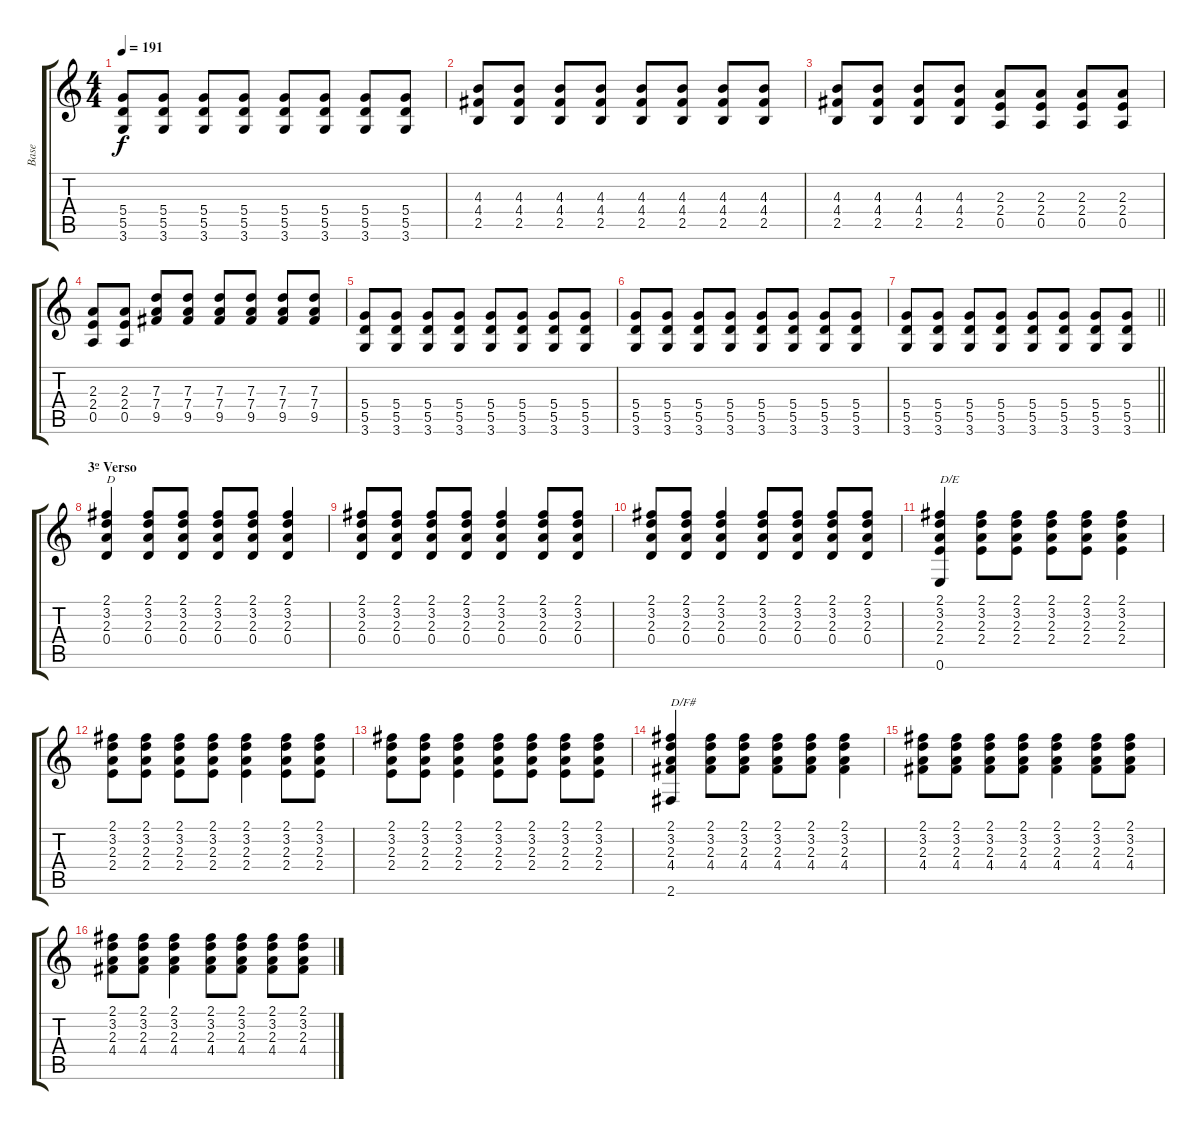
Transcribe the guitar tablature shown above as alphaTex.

\track ("Base" "Base") {instrument overdrivenguitar}
\staff {score tabs}
\tuning (E4 B3 G3 D3 A2 E2) {hide}
\ts (4 4)
\tempo 191
\clef g2
\ks c
(5.4 5.5 3.6).8{dy f} (5.4 5.5 3.6).8 (5.4 5.5 3.6).8 (5.4 5.5 3.6).8 (5.4 5.5 3.6).8 (5.4 5.5 3.6).8 (5.4 5.5 3.6).8 (5.4 5.5 3.6).8 |
(4.3 4.4 2.5).8 (4.3 4.4 2.5).8 (4.3 4.4 2.5).8 (4.3 4.4 2.5).8 (4.3 4.4 2.5).8 (4.3 4.4 2.5).8 (4.3 4.4 2.5).8 (4.3 4.4 2.5).8 |
(4.3 4.4 2.5).8 (4.3 4.4 2.5).8 (4.3 4.4 2.5).8 (4.3 4.4 2.5).8 (2.3 2.4 0.5).8 (2.3 2.4 0.5).8 (2.3 2.4 0.5).8 (2.3 2.4 0.5).8 |
(2.3 2.4 0.5).8 (2.3 2.4 0.5).8 (7.3 7.4 9.5).8 (7.3 7.4 9.5).8 (7.3 7.4 9.5).8 (7.3 7.4 9.5).8 (7.3 7.4 9.5).8 (7.3 7.4 9.5).8 |
(5.4 5.5 3.6).8 (5.4 5.5 3.6).8 (5.4 5.5 3.6).8 (5.4 5.5 3.6).8 (5.4 5.5 3.6).8 (5.4 5.5 3.6).8 (5.4 5.5 3.6).8 (5.4 5.5 3.6).8 |
(5.4 5.5 3.6).8 (5.4 5.5 3.6).8 (5.4 5.5 3.6).8 (5.4 5.5 3.6).8 (5.4 5.5 3.6).8 (5.4 5.5 3.6).8 (5.4 5.5 3.6).8 (5.4 5.5 3.6).8 |
\barLineRight lightlight
(5.4 5.5 3.6).8 (5.4 5.5 3.6).8 (5.4 5.5 3.6).8 (5.4 5.5 3.6).8 (5.4 5.5 3.6).8 (5.4 5.5 3.6).8 (5.4 5.5 3.6).8 (5.4 5.5 3.6).8 |
\section ("" "3º Verso")
(2.1 3.2 2.3 0.4).4{txt "D" volume 12 instrument electricguitarclean} (2.1 3.2 2.3 0.4).8 (2.1 3.2 2.3 0.4).8 (2.1 3.2 2.3 0.4).8 (2.1 3.2 2.3 0.4).8 (2.1 3.2 2.3 0.4).4 |
(2.1 3.2 2.3 0.4).8 (2.1 3.2 2.3 0.4).8 (2.1 3.2 2.3 0.4).8 (2.1 3.2 2.3 0.4).8 (2.1 3.2 2.3 0.4).4 (2.1 3.2 2.3 0.4).8 (2.1 3.2 2.3 0.4).8 |
(2.1 3.2 2.3 0.4).8 (2.1 3.2 2.3 0.4).8 (2.1 3.2 2.3 0.4).4 (2.1 3.2 2.3 0.4).8 (2.1 3.2 2.3 0.4).8 (2.1 3.2 2.3 0.4).8 (2.1 3.2 2.3 0.4).8 |
(2.1 3.2 2.3 2.4 0.6).4{txt "D/E"} (2.1 3.2 2.3 2.4).8 (2.1 3.2 2.3 2.4).8 (2.1 3.2 2.3 2.4).8 (2.1 3.2 2.3 2.4).8 (2.1 3.2 2.3 2.4).4 |
(2.1 3.2 2.3 2.4).8 (2.1 3.2 2.3 2.4).8 (2.1 3.2 2.3 2.4).8 (2.1 3.2 2.3 2.4).8 (2.1 3.2 2.3 2.4).4 (2.1 3.2 2.3 2.4).8 (2.1 3.2 2.3 2.4).8 |
(2.1 3.2 2.3 2.4).8 (2.1 3.2 2.3 2.4).8 (2.1 3.2 2.3 2.4).4 (2.1 3.2 2.3 2.4).8 (2.1 3.2 2.3 2.4).8 (2.1 3.2 2.3 2.4).8 (2.1 3.2 2.3 2.4).8 |
(2.1 3.2 2.3 4.4 2.6).4{txt "D/F#"} (2.1 3.2 2.3 4.4).8 (2.1 3.2 2.3 4.4).8 (2.1 3.2 2.3 4.4).8 (2.1 3.2 2.3 4.4).8 (2.1 3.2 2.3 4.4).4 |
(2.1 3.2 2.3 4.4).8 (2.1 3.2 2.3 4.4).8 (2.1 3.2 2.3 4.4).8 (2.1 3.2 2.3 4.4).8 (2.1 3.2 2.3 4.4).4 (2.1 3.2 2.3 4.4).8 (2.1 3.2 2.3 4.4).8 |
(2.1 3.2 2.3 4.4).8 (2.1 3.2 2.3 4.4).8 (2.1 3.2 2.3 4.4).4 (2.1 3.2 2.3 4.4).8 (2.1 3.2 2.3 4.4).8 (2.1 3.2 2.3 4.4).8 (2.1 3.2 2.3 4.4).8
